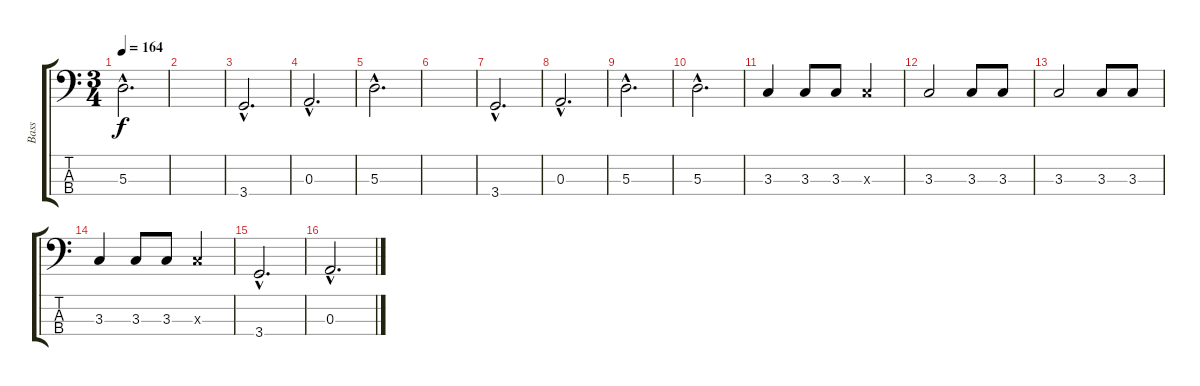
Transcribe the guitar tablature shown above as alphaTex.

\track ("Bass" "Bass") {instrument fretlessbass}
\staff {score tabs}
\tuning (G2 D2 A1 E1) {hide}
\ts (3 4)
\tempo 164
\clef f4
\ks c
5.3{hac}.2{d dy f} |
|
3.4{hac}.2{d} |
0.3{hac}.2{d} |
5.3{hac}.2{d} |
|
3.4{hac}.2{d} |
0.3{hac}.2{d} |
5.3{hac}.2{d} |
5.3{hac}.2{d} |
3.3.4 3.3.8 3.3.8 3.3{x}.4 |
3.3.2 3.3.8 3.3.8 |
3.3.2 3.3.8 3.3.8 |
3.3.4 3.3.8 3.3.8 3.3{x}.4 |
3.4{hac}.2{d} |
0.3{hac}.2{d}
